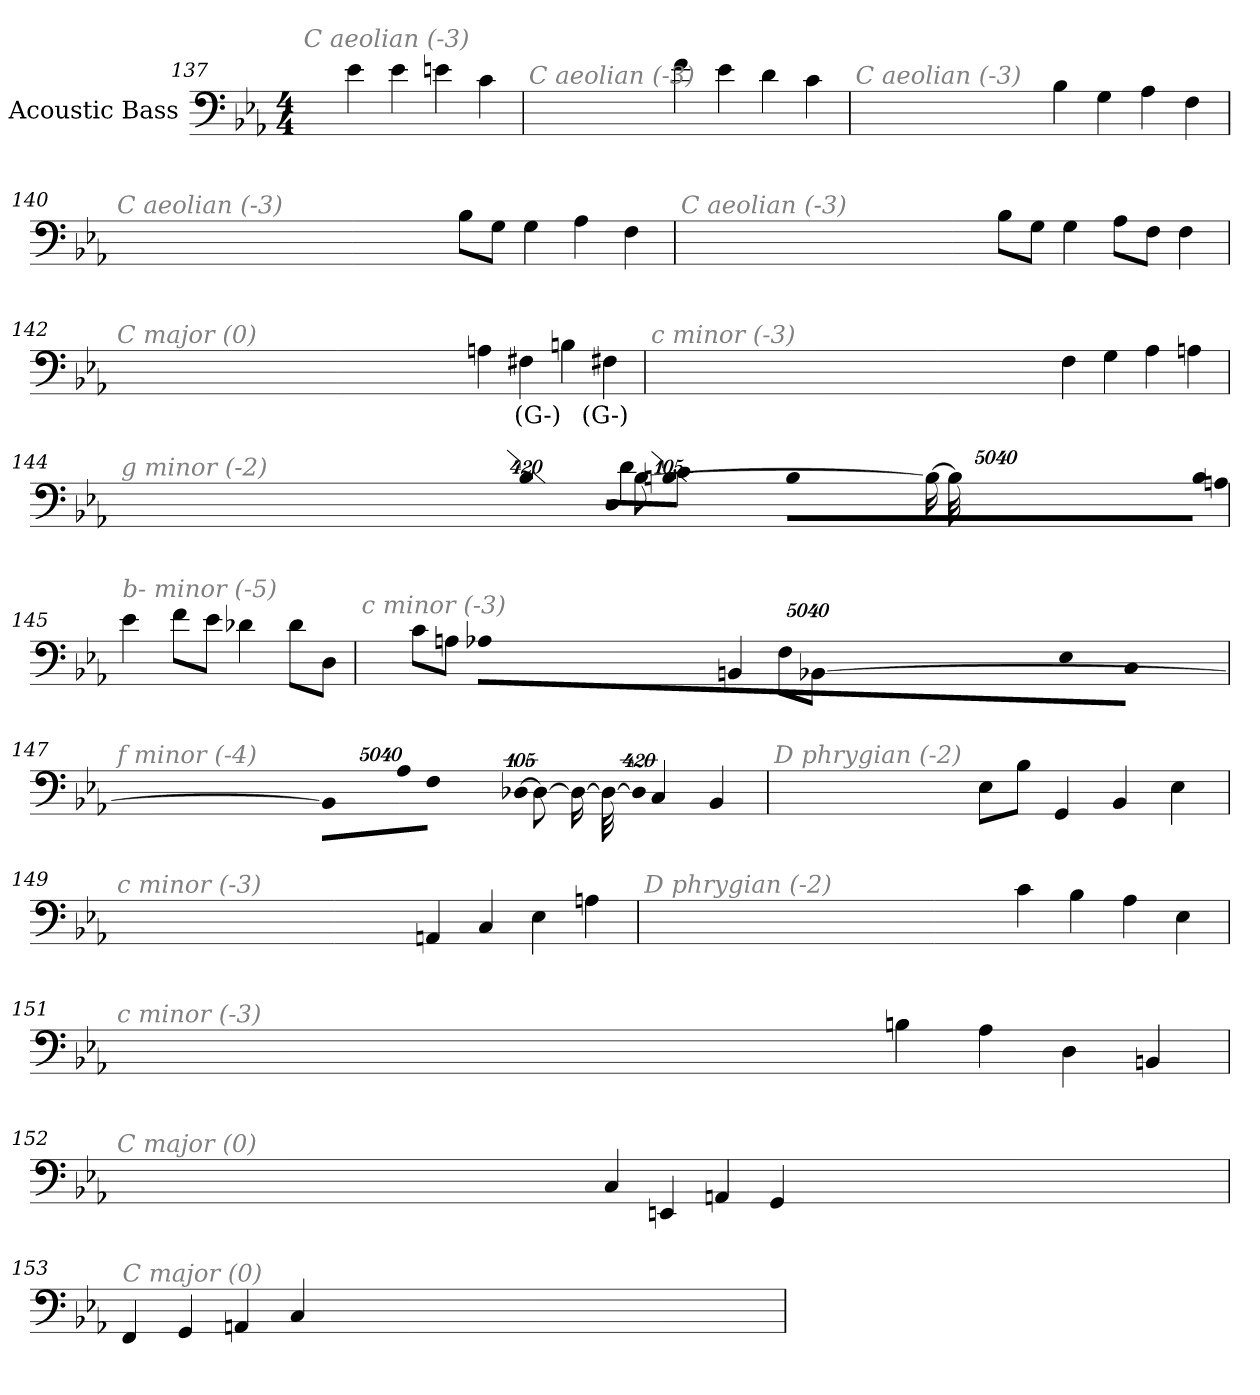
**kern	**text
*part1	*part1
*staff1	*staff1
*I"Acoustic Bass	*
*clefF4	*
*ITrd7c12	*
*k[b-e-a-]	*
*E-:	*
*M4/4	*
=137	=137
!LO:TX:i:color=#808080:t=C aeolian (-3)	!
4E-	.
4E-	.
4En	.
4C	.
=138	=138
!LO:TX:i:color=#808080:t=C aeolian (-3)	!
4F	.
4E-	.
4D	.
4C	.
=139	=139
!LO:TX:i:color=#808080:t=C aeolian (-3)	!
4BB-	.
4GG	.
4AA-	.
4FF	.
=140	=140
!LO:TX:i:color=#808080:t=C aeolian (-3)	!
8BB-L	.
8GGJ	.
4GG	.
4AA-	.
4FF	.
=141	=141
!LO:TX:i:color=#808080:t=C aeolian (-3)	!
8BB-L	.
8GGJ	.
4GG	.
8AA-L	.
8FFJ	.
4FF	.
=142	=142
!LO:TX:i:color=#808080:t=C major (0)	!
4AAn	.
4FF#Xi	(G-)
4BBn	.
4FF#Xi	(G-)
=143	=143
!LO:TX:i:color=#808080:t=c minor (-3)	!
4FF	.
4GG	.
4AA-	.
4AAn	.
=144	=144
!LO:TX:i:color=#808080:t=g minor (-2)	!
!LO:N:vis=8	!
40320%3347BB-L	.
!LO:N:vis=8	!
40320%3347AAn	.
!LO:N:vis=8	!
40320%3347BB-J	.
!LO:N:vis=1024	!
[13440%13BBn	.
8BB_	.
16BB_	.
32BB_	.
!LO:N:vis=1024%31	!
13440%407BB]	.
8CL	.
8DDJ	.
4D	.
=145	=145
!LO:TX:i:color=#808080:t=b- minor (-5)	!
4E-	.
8FL	.
8E-J	.
4D-X	.
8D-L	.
8DDJ	.
=146	=146
!LO:TX:i:color=#808080:t=c minor (-3)	!
8CL	.
8AAnJ	.
!LO:N:vis=8	!
40320%3347AA-XL	.
!LO:N:vis=8	!
40320%3347EE-	.
!LO:N:vis=8	!
40320%3347CCJ	.
4BBBn	.
8FFL	.
[8BBB-XJ	.
=147	=147
!LO:TX:i:color=#808080:t=f minor (-4)	!
!LO:N:vis=8	!
40320%3347BBB-L]	.
!LO:N:vis=8	!
40320%3347AA-	.
!LO:N:vis=8	!
40320%3347FFJ	.
!LO:N:vis=1024	!
[13440%13DD-X	.
8DD-_	.
16DD-_	.
32DD-_	.
!LO:N:vis=1024%31	!
13440%407DD-]	.
4CC	.
4BBB-	.
=148	=148
!LO:TX:i:color=#808080:t=D phrygian (-2)	!
8EE-L	.
8BB-J	.
4GGG	.
4BBB-	.
4EE-	.
=149	=149
!LO:TX:i:color=#808080:t=c minor (-3)	!
4AAAn	.
4CC	.
4EE-	.
4AAn	.
=150	=150
!LO:TX:i:color=#808080:t=D phrygian (-2)	!
4C	.
4BB-	.
4AA-	.
4EE-	.
=151	=151
!LO:TX:i:color=#808080:t=c minor (-3)	!
4BBn	.
4AA-	.
4DD	.
4BBBn	.
=152	=152
!LO:TX:i:color=#808080:t=C major (0)	!
4CC	.
4EEEn	.
4AAAn	.
4GGG	.
=153	=153
!LO:TX:i:color=#808080:t=C major (0)	!
4FFF	.
4GGG	.
4AAAn	.
4CC	.
=	=
*-	*-
